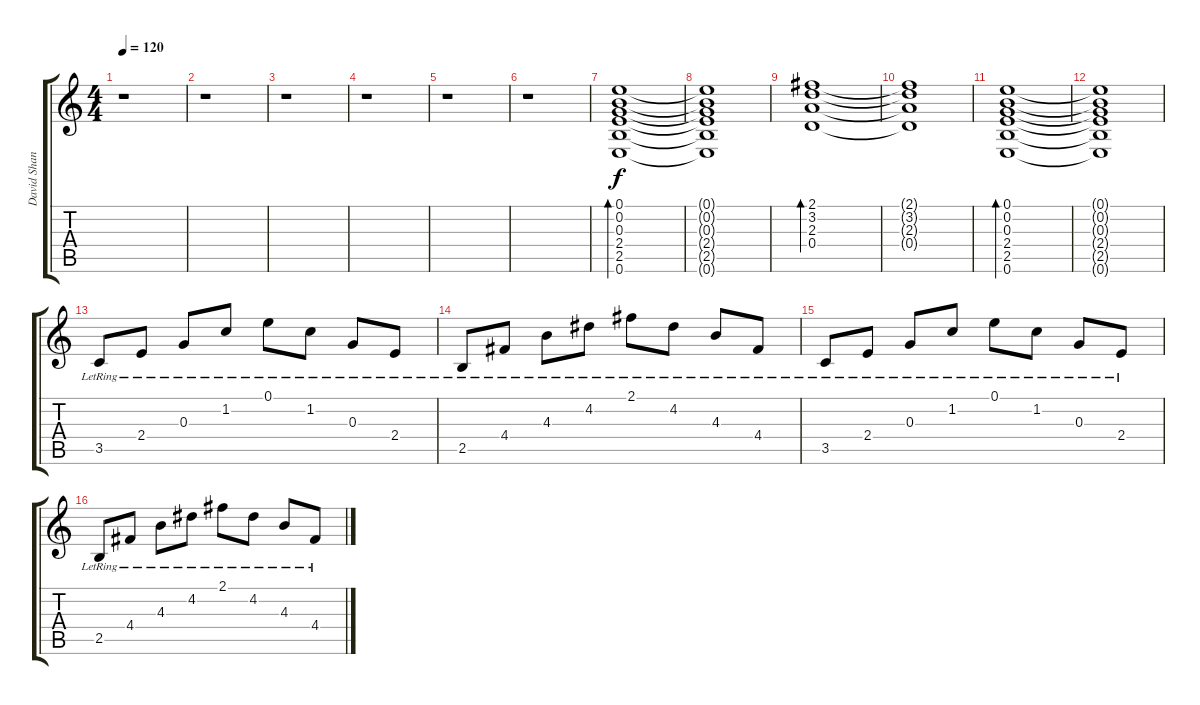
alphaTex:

\track ("David Shankle acoustic guitar" "David Shan") {instrument acousticguitarsteel}
\staff {score tabs}
\tuning (E4 B3 G3 D3 A2 E2) {hide}
\ts (4 4)
\tempo 120
\clef g2
\ks c
r.1{dy f} |
r.1 |
r.1 |
r.1 |
r.1 |
r.1 |
(0.1 0.2 0.3 2.4 2.5 0.6).1{bd 240} |
(0.1{t} 0.2{t} 0.3{t} 2.4{t} 2.5{t} 0.6{t}).1 |
(2.1 3.2 2.3 0.4).1{bd 240} |
(2.1{t} 3.2{t} 2.3{t} 0.4{t}).1 |
(0.1 0.2 0.3 2.4 2.5 0.6).1{bd 240} |
(0.1{t} 0.2{t} 0.3{t} 2.4{t} 2.5{t} 0.6{t}).1 |
3.5{lr}.8{balance 11 instrument acousticguitarnylon} 2.4{lr}.8 0.3{lr}.8 1.2{lr}.8 0.1{lr}.8 1.2{lr}.8 0.3{lr}.8 2.4{lr}.8 |
2.5{lr}.8 4.4{lr}.8 4.3{lr}.8 4.2{lr}.8 2.1{lr}.8 4.2{lr}.8 4.3{lr}.8 4.4{lr}.8 |
3.5{lr}.8 2.4{lr}.8 0.3{lr}.8 1.2{lr}.8 0.1{lr}.8 1.2{lr}.8 0.3{lr}.8 2.4{lr}.8 |
2.5{lr}.8 4.4{lr}.8 4.3{lr}.8 4.2{lr}.8 2.1{lr}.8 4.2{lr}.8 4.3{lr}.8 4.4{lr}.8
